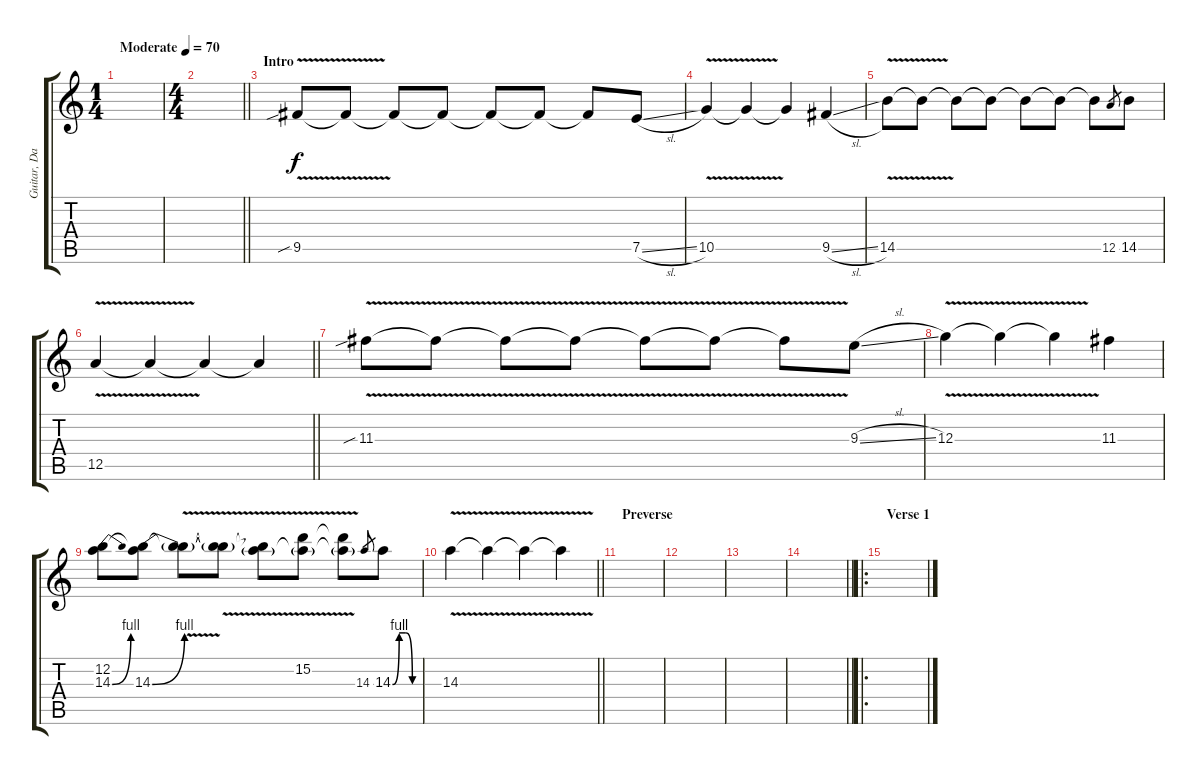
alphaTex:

\track ("Guitar, Dan 0" "Guitar, Da") {mute instrument distortionguitar}
\staff {score tabs}
\tuning (E4 B3 G3 D3 A2 E2) {hide}
\ts (1 4)
\tempo (70 "Moderate")
\clef g2
\ks c
|
\ts (4 4)
\barLineRight lightlight
|
\section ("" "Intro")
9.5{v sib}.8 9.5{t}.8 9.5{t}.8 9.5{t}.8 9.5{t}.8 9.5{t}.8 9.5{t}.8 7.5{sl}.8 |
10.5{v}.4 10.5{t}.4 10.5{t}.4 9.5{sl}.4 |
14.5{v}.8 14.5{t}.8 14.5{t}.8 14.5{t}.8 14.5{t}.8 14.5{t}.8 14.5{t}.8 12.5.8{gr} 14.5.8 |
\barLineRight lightlight
12.5{v}.4 12.5{t}.4 12.5{t}.4 12.5{t}.4 |
11.3{v sib}.8 11.3{v t}.8 11.3{v t}.8 11.3{v t}.8 11.3{v t}.8 11.3{v t}.8 11.3{v t}.8 9.3{sl}.8 |
12.3{v}.4 12.3{v t}.4 12.3{v t}.4 11.3.4 |
(12.2 14.3{be (bend 0 0 60 4)}).8 (12.2{t} 14.3{be (bend 0 0 60 4)}).8 (12.2{t} 14.3{v t}).8 (12.2{t} 14.3{v t}).8 (12.2{t} 14.3{v t}).8 (15.2 14.3{v t}).8 (15.2{t} 14.3{t}).8 14.3.8{gr} 14.3{be (custom 0 0 15 4 30 4 45 0 60 0)}.8 |
\barLineRight lightlight
14.3{v}.4 14.3{v t}.4 14.3{v t}.4 14.3{v t}.4 |
\section ("" "Preverse")
|
|
|
\barLineRight lightlight
|
\ro
\section ("" "Verse 1")
